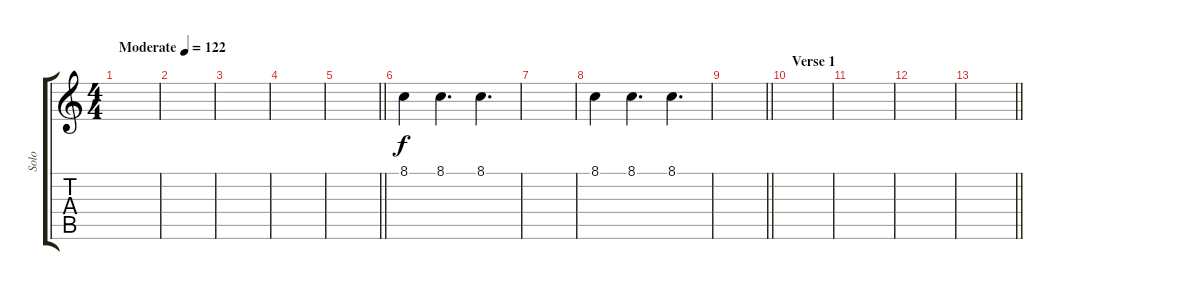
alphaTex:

\track ("Solo" "Solo") {instrument lead2sawtooth}
\staff {score tabs}
\tuning (E4 B3 G3 D3 A2 E2) {hide}
\ts (4 4)
\tempo (122 "Moderate")
\clef g2
\ks c
|
|
|
|
\barLineRight lightlight
|
8.1.4 8.1.4{d} 8.1.4{d} |
|
8.1.4 8.1.4{d} 8.1.4{d} |
\barLineRight lightlight
|
\section ("" "Verse 1")
|
|
|
\barLineRight lightlight
